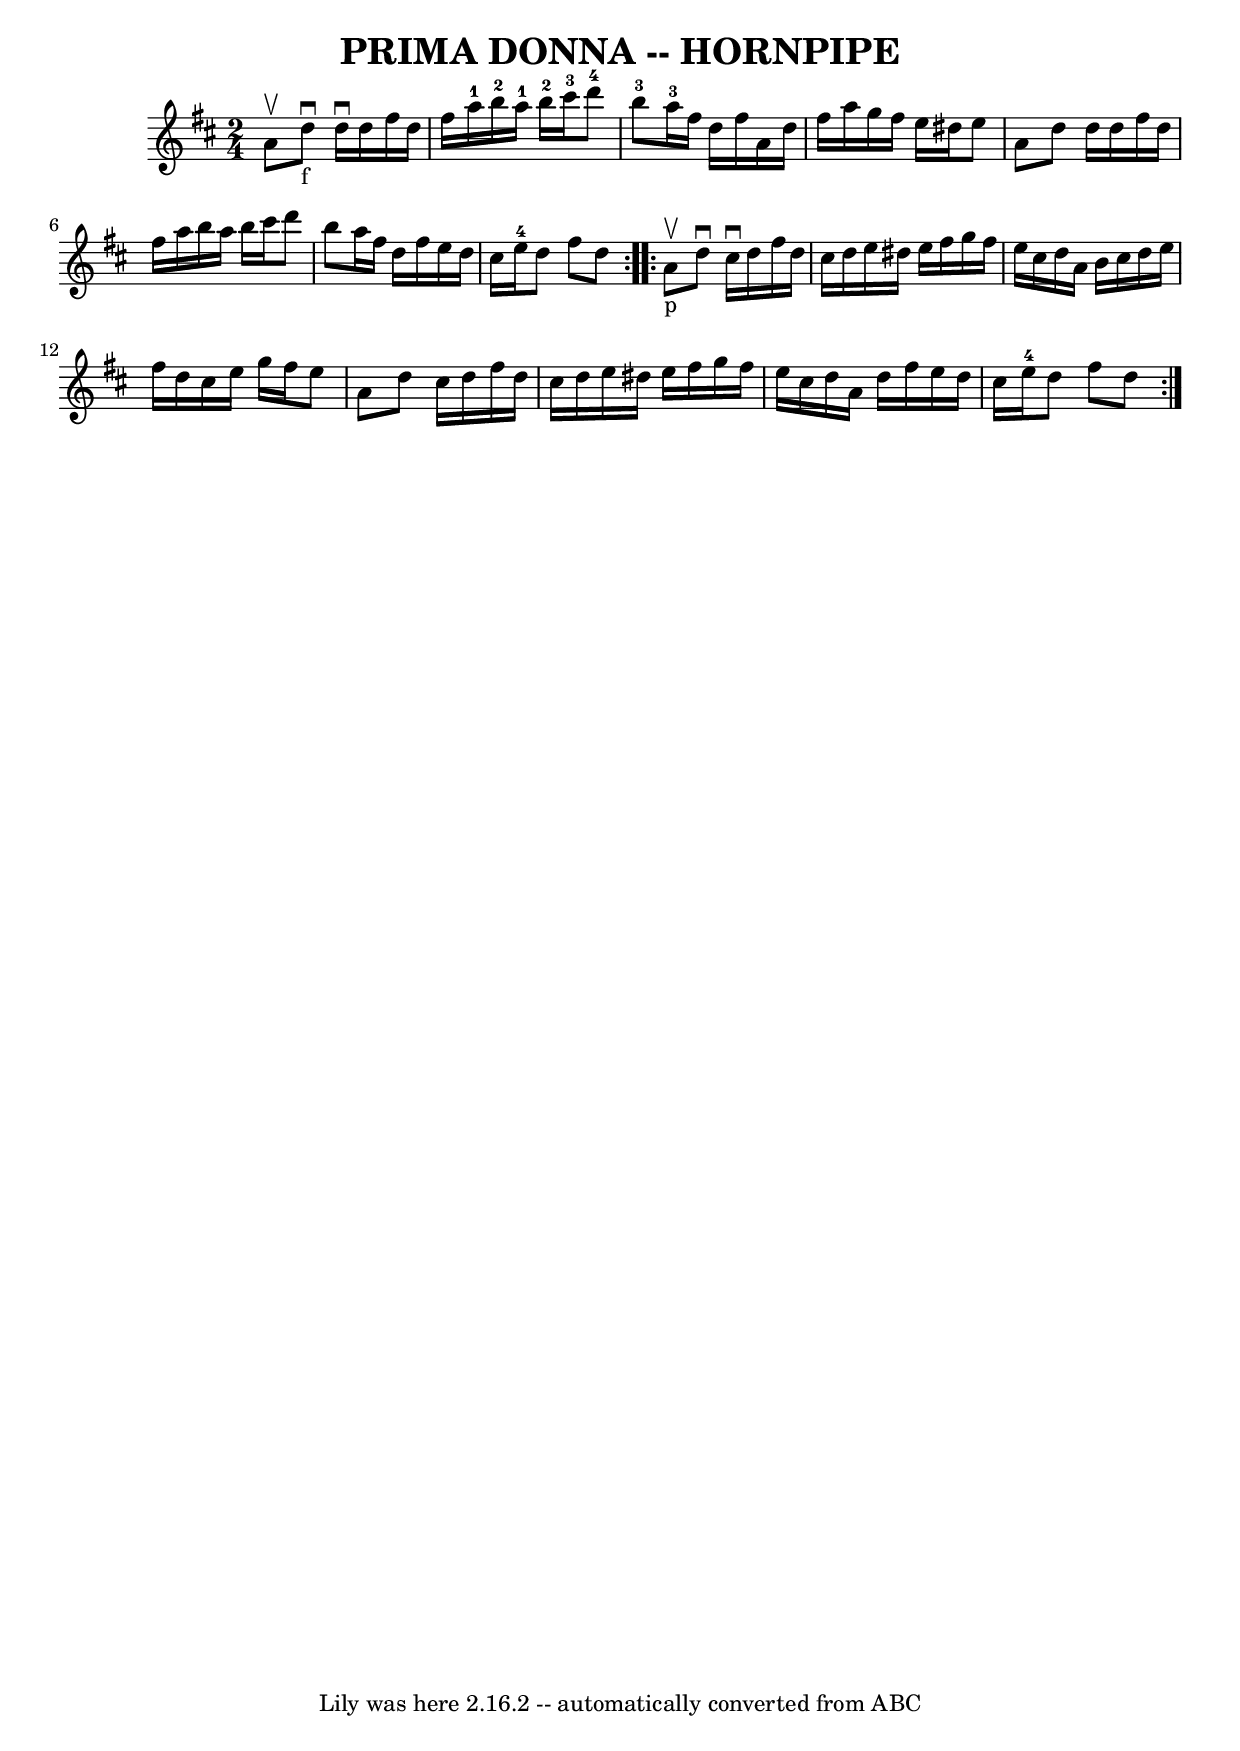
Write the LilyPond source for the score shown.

\version "2.16.2"
\include "Mammoth.ily"
\header {
	%% book = "Ryan's Mammoth Collection of Fiddle Tunes"
	crossRefNumber = "1"
	footnotes = ""
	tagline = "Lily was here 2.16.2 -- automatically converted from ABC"
	title = "PRIMA DONNA -- HORNPIPE"
}
voicedefault =  {


\repeat volta 2 {
\time 2/4 
\key d \major a'8^\upbow       |
 d''8_"f"^\downbow   
d''16^\downbow d''16 fis''16 d''16 fis''16 a''16-1   |
 
 b''16-2 a''16-1 b''16-2 cis'''16-3 d'''8-4 b''8 
-3   |
 a''16-3 fis''16 d''16 fis''16 a'16 d''16   
 fis''16 a''16    |
 g''16 fis''16 e''16 dis''16 e''8    
a'8    |
     |
 d''8 d''16 d''16 fis''16 d''16    
fis''16 a''16    |
 b''16 a''16 b''16 cis'''16 d'''8    
b''8    |
 a''16 fis''16 d''16 fis''16 e''16 d''16    
cis''16 e''16-4   |
 d''8 fis''8 d''8    }     
\repeat volta 2 { a'8_"p"^\upbow       |
 d''8^\downbow cis''16 
^\downbow d''16 fis''16 d''16 cis''16 d''16    |
 e''16   
 dis''16 e''16 fis''16 g''16 fis''16 e''16 cis''16    
|
 d''16 a'16 b'16 cis''16 d''16 e''16 fis''16    
d''16    |
 cis''16 e''16 g''16 fis''16 e''8 a'8    
|
     |
 d''8 cis''16 d''16 fis''16 d''16 cis''16 
 d''16    |
 e''16 dis''16 e''16 fis''16 g''16 fis''16 
 e''16 cis''16    |
 d''16 a'16 d''16 fis''16 e''16    
d''16 cis''16 e''16-4   |
 d''8 fis''8 d''8    }   
}

\score{
    <<

	\context Staff="default"
	{
	    \voicedefault 
	}

    >>
	\layout {
	}
	\midi {}
}
